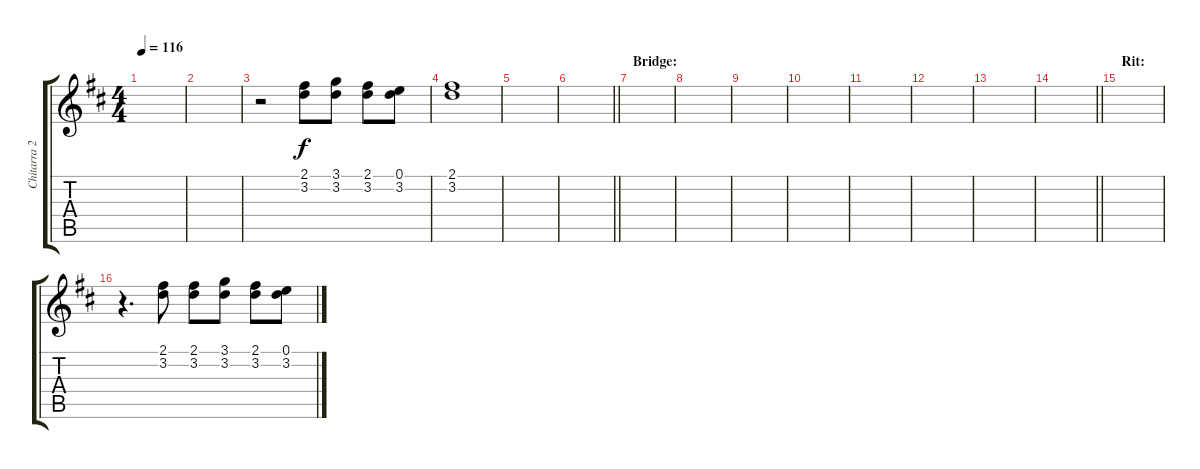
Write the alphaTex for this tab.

\track ("Chitarra 2" "Chitarra 2") {instrument overdrivenguitar}
\staff {score tabs}
\tuning (E4 B3 G3 D3 A2 E2) {hide}
\ts (4 4)
\tempo 116
\clef g2
\ks d
|
|
r.2 (2.1 3.2).8 (3.1 3.2).8 (2.1 3.2).8 (0.1 3.2).8 |
(2.1 3.2).1 |
|
\barLineRight lightlight
|
\section ("" "Bridge:")
|
|
|
|
|
|
|
\barLineRight lightlight
|
\section ("" "Rit:")
|
r.4{d} (2.1 3.2).8 (2.1 3.2).8 (3.1 3.2).8 (2.1 3.2).8 (0.1 3.2).8
